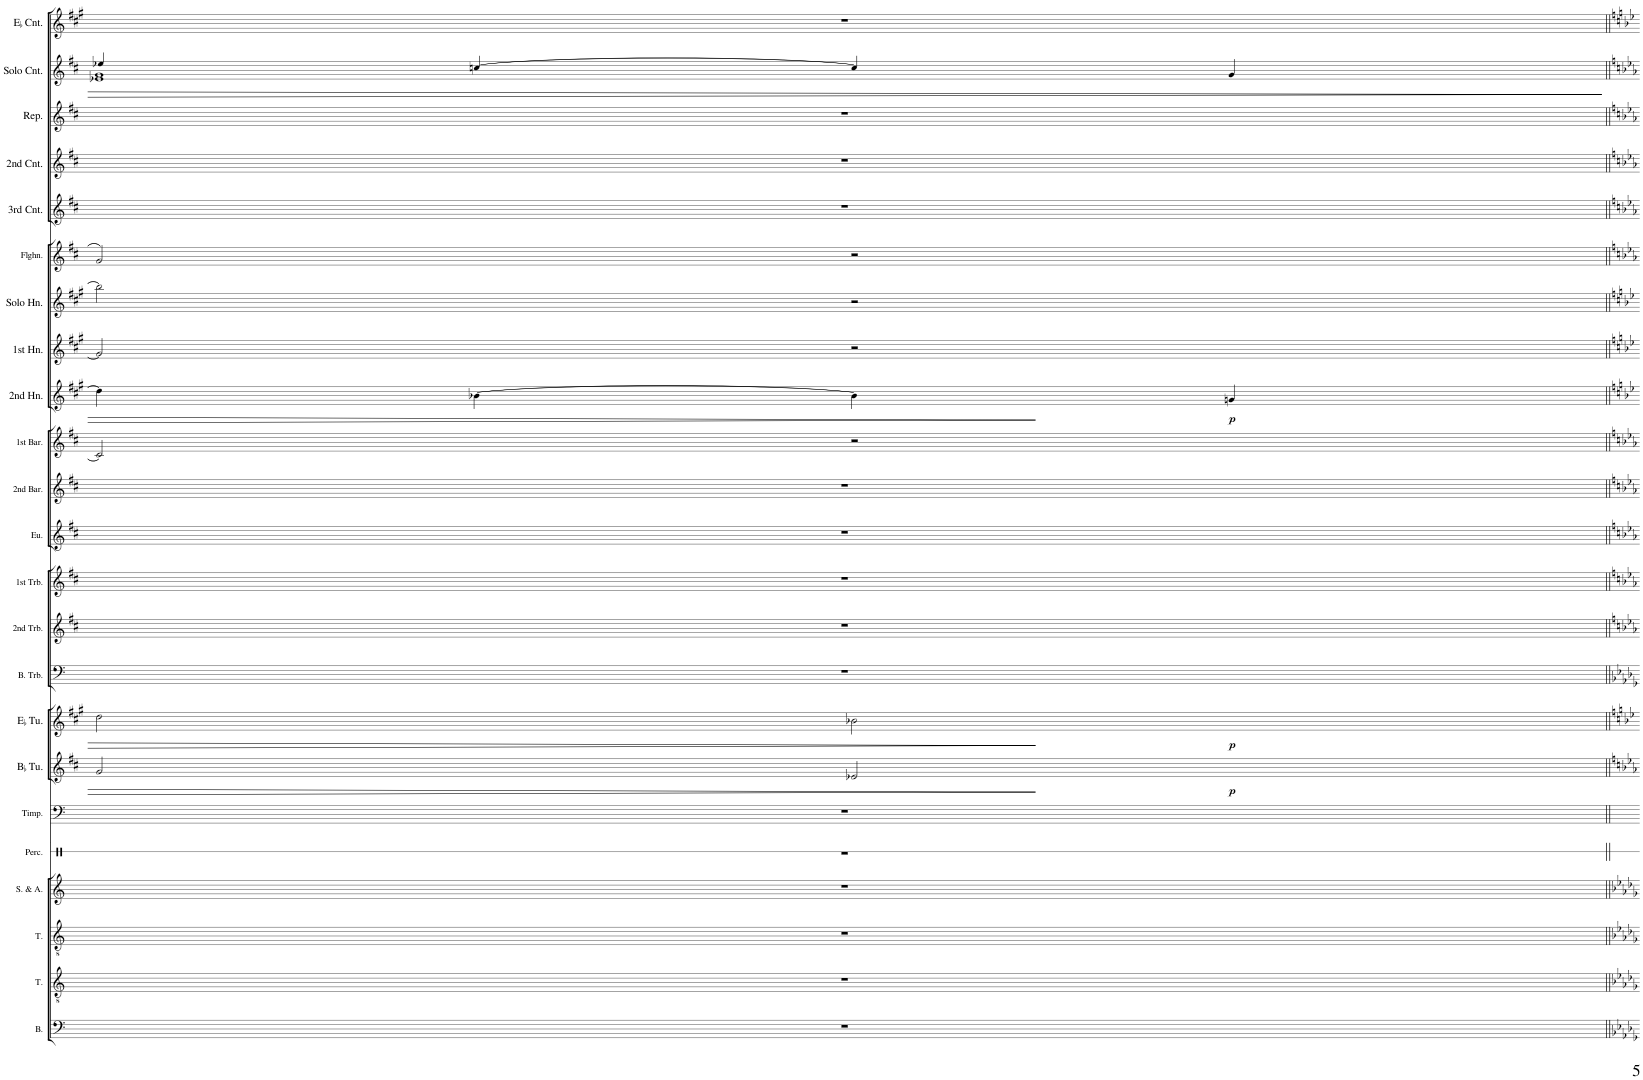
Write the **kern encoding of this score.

**kern	**kern	**kern	**kern	**kern	**kern	**kern	**dynam	**kern	**dynam	**kern	**kern	**kern	**kern	**kern	**kern	**kern	**dynam	**kern	**kern	**kern	**kern	**kern	**kern	**kern	**kern
*part23	*part22	*part21	*part20	*part19	*part18	*part17	*part17	*part16	*part16	*part15	*part14	*part13	*part12	*part11	*part10	*part9	*part9	*part8	*part7	*part6	*part5	*part4	*part3	*part2	*part1
*staff23	*staff22	*staff21	*staff20	*staff19	*staff18	*staff17	*staff17	*staff16	*staff16	*staff15	*staff14	*staff13	*staff12	*staff11	*staff10	*staff9	*staff9	*staff8	*staff7	*staff6	*staff5	*staff4	*staff3	*staff2	*staff1
*I"Bass	*I"Tenor	*I"Tenor	*I"Soprano Alto	*I"Percussion: Bass Drum, Gong, Cymbal	*I"6 Timpani	*I"BaccidentalFlat Tuba	*	*I"EaccidentalFlat Tuba	*	*I"Bass Trombone	*I"2nd Trombone	*I"1st Trombone	*I"Euphonium	*I"2nd Baritone	*I"1st Baritone	*I"2nd EaccidentalFlat Horn	*	*I"1st EaccidentalFlat Horn	*I"Solo EaccidentalFlat Horn	*I"Flugelhorn	*I"3rd BaccidentalFlat Cornet	*I"2nd BaccidentalFlat Cornet	*I"Repiano BaccidentalFlat Cornet	*I"Solo BaccidentalFlat Cornet	*I"EaccidentalFlat Cornet
*I'B.	*I'T.	*I'T.	*	*I'Perc.	*I'Timp.	*I'BaccidentalFlat Tu.	*	*I'EaccidentalFlat Tu.	*	*I'B. Trb.	*I'2nd Trb.	*I'1st Trb.	*I'Eu.	*I'2nd Bar.	*I'1st Bar.	*I'2nd Hn.	*	*I'1st Hn.	*I'Solo Hn.	*I'Flghn.	*I'3rd Cnt.	*I'2nd Cnt.	*I'Rep.	*I'Solo Cnt.	*I'EaccidentalFlat Cnt.
!!LO:PB:g=z
*clefF4	*clefGv2	*clefGv2	*clefG2	*clefX	*clefF4	*clefG2	*	*clefG2	*	*clefF4	*clefG2	*clefG2	*clefG2	*clefG2	*clefG2	*clefG2	*	*clefG2	*clefG2	*clefG2	*clefG2	*clefG2	*clefG2	*clefG2	*clefG2
*	*	*	*	*	*	*Trd15c26	*	*Trd12c21	*	*	*Trd8c14	*Trd8c14	*Trd8c14	*Trd8c14	*Trd8c14	*Trd5c9	*	*Trd5c9	*Trd5c9	*Trd1c2	*Trd1c2	*Trd1c2	*Trd1c2	*Trd1c2	*Trd-2c-3
*k[]	*k[]	*k[]	*k[]	*k[]	*k[]	*k[f#c#]	*	*k[f#c#g#]	*	*k[]	*k[f#c#]	*k[f#c#]	*k[f#c#]	*k[f#c#]	*k[f#c#]	*k[f#c#g#]	*	*k[f#c#g#]	*k[f#c#g#]	*k[f#c#]	*k[f#c#]	*k[f#c#]	*k[f#c#]	*k[f#c#]	*k[f#c#g#]
*M4/4	*M4/4	*M4/4	*M4/4	*M4/4	*M4/4	*M4/4	*	*M4/4	*	*M4/4	*M4/4	*M4/4	*M4/4	*M4/4	*M4/4	*M4/4	*	*M4/4	*M4/4	*M4/4	*M4/4	*M4/4	*M4/4	*M4/4	*M4/4
=67	=67	=67	=67	=67	=67	=67	=67	=67	=67	=67	=67	=67	=67	=67	=67	=67	=67	=67	=67	=67	=67	=67	=67	=67	=67
*	*	*	*	*	*	*^	*	*^	*	*	*	*	*	*	*	*	*	*	*	*	*	*	*	*^	*
1r	1r	1r	1r	1r	1r	2g/	2.ryy	.	2dd\	2.ryy	.	1r	1r	1r	1r	1r	2cn/]	4dd\]	.	2gn/]	2bb-\]	2g/	1r	1r	1r	4ee-X/	1e-X 1g	1r
.	.	.	.	.	.	.	.	.	.	.	.	.	.	.	.	.	.	[4b-X\	.	.	.	.	.	.	.	[4ccn/	.	.
.	.	.	.	.	.	2e-X/	.	.	2b-X\	.	.	.	.	.	.	.	2r	4b-\]	.	2r	2r	2r	.	.	.	4cc/]	.	.
!	!	!	!	!	!	!	!	!LO:DY:b	!	!	!LO:DY:b	!	!	!	!	!	!	!	!LO:DY:b	!	!	!	!	!	!	!	!	!
.	.	.	.	.	.	.	4ryy	p	.	4ryy	p	.	.	.	.	.	.	4gn/	p	.	.	.	.	.	.	4g/	.	.
*	*	*	*	*	*	*v	*v	*	*	*	*	*	*	*	*	*	*	*	*	*	*	*	*	*	*	*v	*v	*
*	*	*	*	*	*	*	*	*v	*v	*	*	*	*	*	*	*	*	*	*	*	*	*	*	*	*	*
=||	=||	=||	=||	=||	=||	=||	=||	=||	=||	=||	=||	=||	=||	=||	=||	=||	=||	=||	=||	=||	=||	=||	=||	=||	=||
*-	*-	*-	*-	*-	*-	*-	*-	*-	*-	*-	*-	*-	*-	*-	*-	*-	*-	*-	*-	*-	*-	*-	*-	*-	*-
